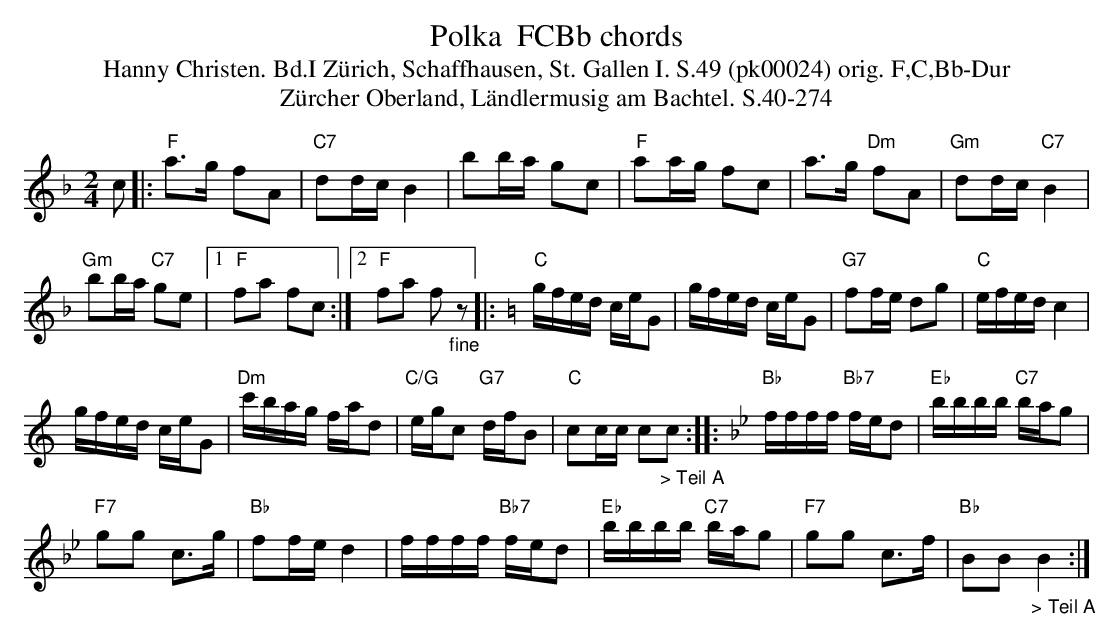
X:1
T: Polka  FCBb chords
T:Hanny Christen. Bd.I Zürich, Schaffhausen, St. Gallen I. S.49 (pk00024) orig. F,C,Bb-Dur
T: Z\"urcher Oberland, L\"andlermusig am Bachtel. S.40-274
M:2/4
L:1/16
K:F %%MIDI gchordon
c2 |: "F"a3g f2A2 | "C7"d2dcB4 | b2ba g2c2 | "F"a2ag f2c2 | a3g "Dm"f2A2 | "Gm"d2dc"C7"B4 |
"Gm"b2ba "C7"g2e2 |1 "F"f2a2 f2c2 :|2 "F"f2a2 f2"_fine"z2 |: [K:C] "C"gfed ceG2 | gfed ceG2 | "G7"f2fe d2g2 | "C"efed c4 |
gfed ceG2 | "Dm"c'bag fad2 | "C/G"egc2 "G7"dfB2 | "C"c2cc c2"_> Teil A"c2 :: [K:Bb] "Bb"ffff "Bb7"fed2 | "Eb"bbbb "C7"bag2 |
"F7"g2g2 c3g | "Bb"f2fed4 | ffff "Bb7"fed2 | "Eb"bbbb "C7"bag2 | "F7"g2g2 c3f | "Bb"B2B2 "_> Teil A"B4 :|
